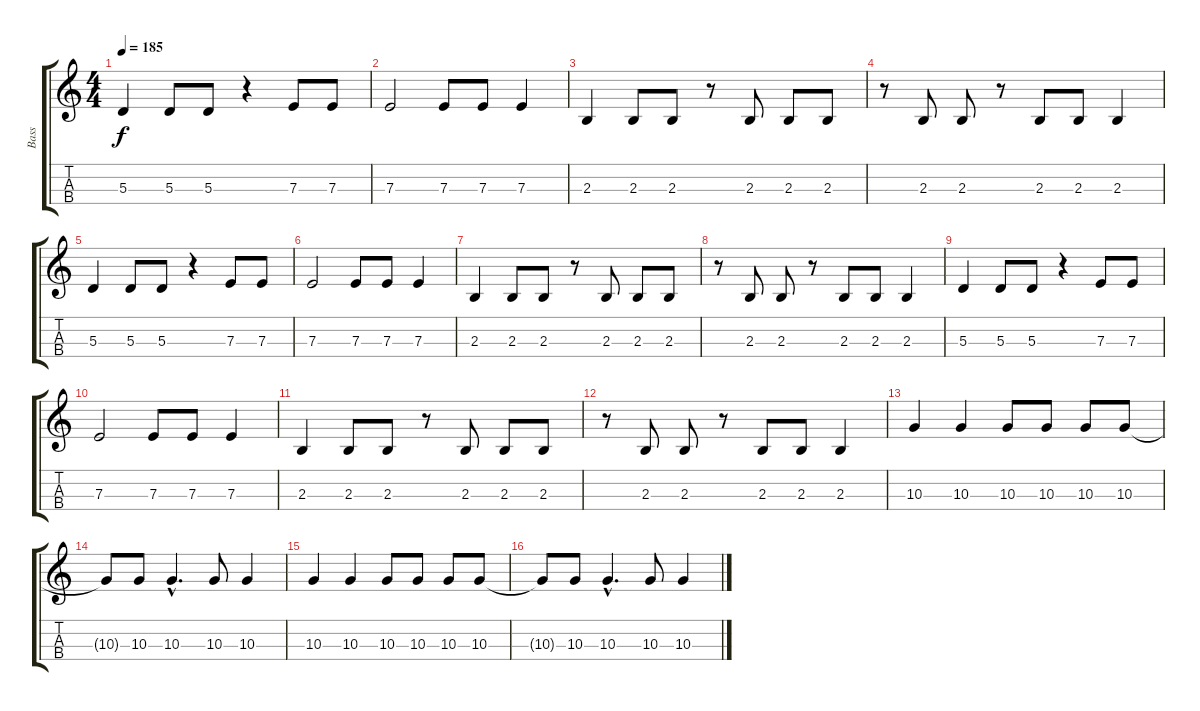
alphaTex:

\track ("Bass" "Bass") {instrument electricbassfinger}
\staff {score tabs}
\tuning (G3 D3 A2 D2) {hide}
\ts (4 4)
\tempo 185
\clef g2
\ks c
5.3.4{dy f} 5.3.8 5.3.8 r.4 7.3.8 7.3.8 |
7.3.2 7.3.8 7.3.8 7.3.4 |
2.3.4 2.3.8 2.3.8 r.8 2.3.8 2.3.8 2.3.8 |
r.8 2.3.8 2.3.8 r.8 2.3.8 2.3.8 2.3.4 |
5.3.4 5.3.8 5.3.8 r.4 7.3.8 7.3.8 |
7.3.2 7.3.8 7.3.8 7.3.4 |
2.3.4 2.3.8 2.3.8 r.8 2.3.8 2.3.8 2.3.8 |
r.8 2.3.8 2.3.8 r.8 2.3.8 2.3.8 2.3.4 |
5.3.4 5.3.8 5.3.8 r.4 7.3.8 7.3.8 |
7.3.2 7.3.8 7.3.8 7.3.4 |
2.3.4 2.3.8 2.3.8 r.8 2.3.8 2.3.8 2.3.8 |
r.8 2.3.8 2.3.8 r.8 2.3.8 2.3.8 2.3.4 |
10.3.4 10.3.4 10.3.8 10.3.8 10.3.8 10.3.8 |
10.3{t}.8 10.3.8 10.3{hac}.4{d} 10.3.8 10.3.4 |
10.3.4 10.3.4 10.3.8 10.3.8 10.3.8 10.3.8 |
10.3{t}.8 10.3.8 10.3{hac}.4{d} 10.3.8 10.3.4
